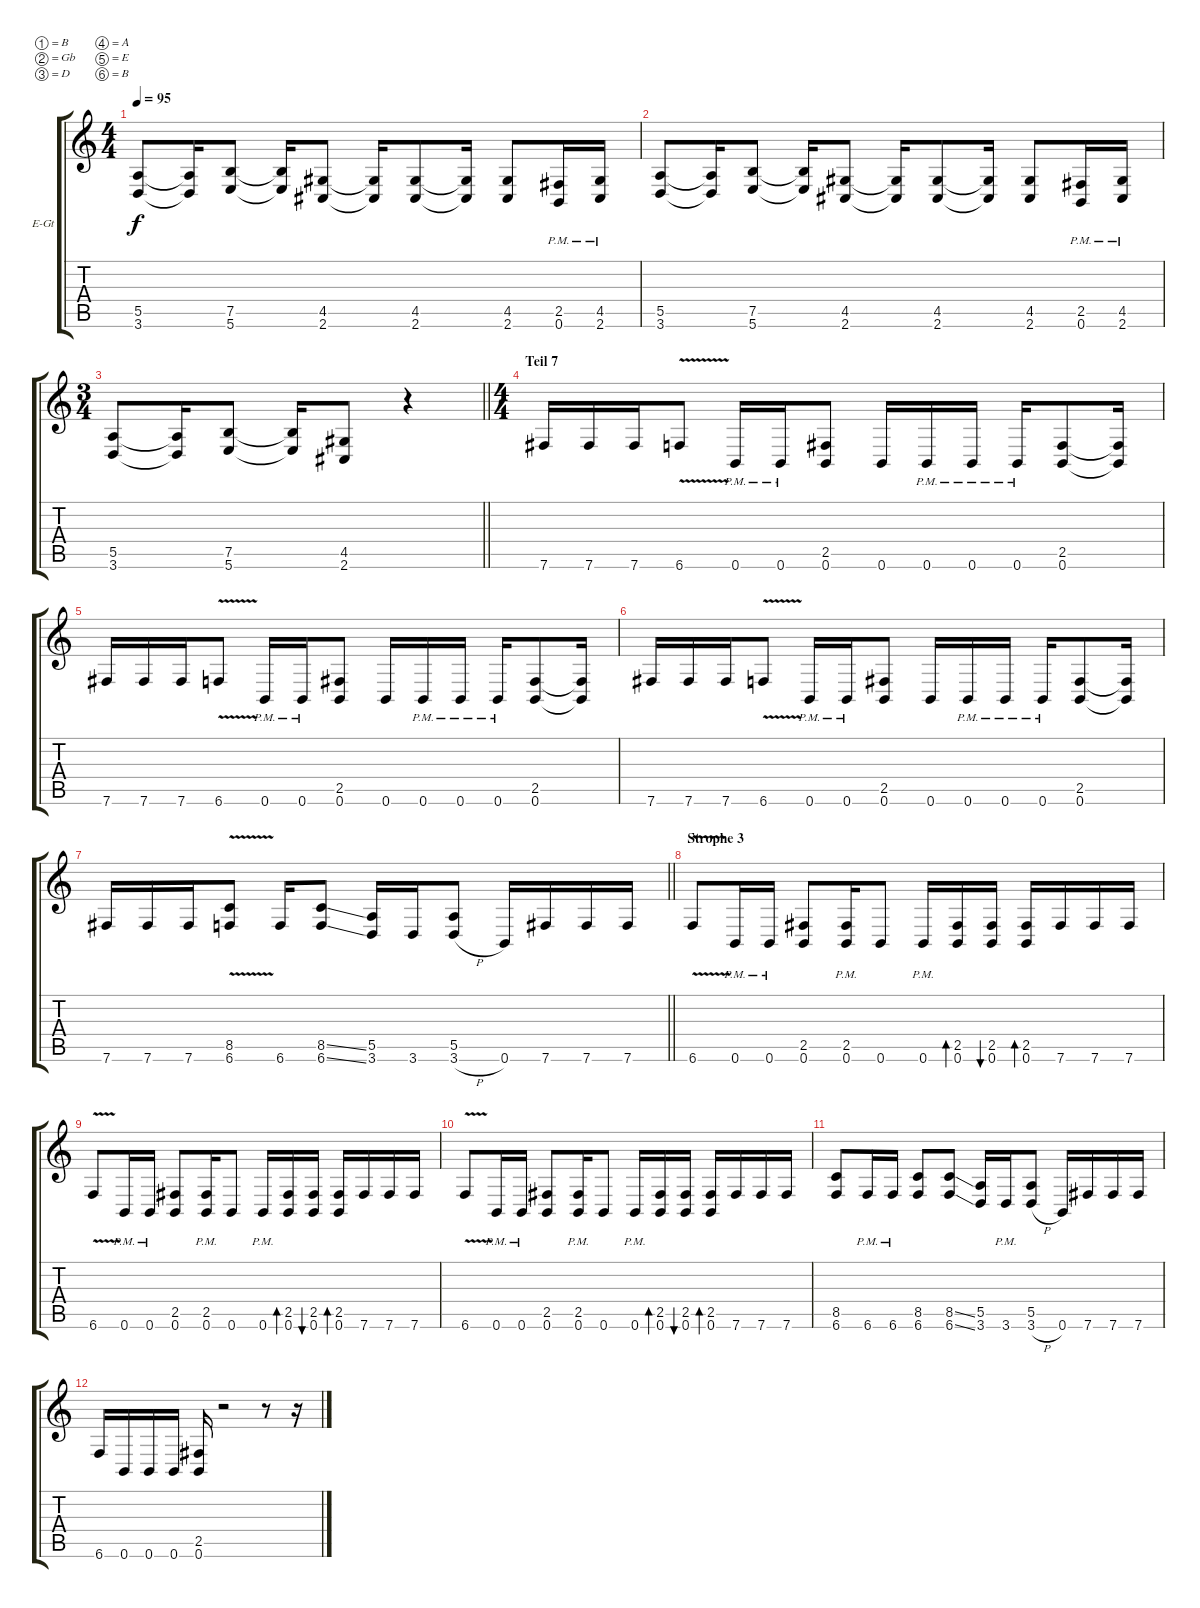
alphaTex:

\bracketExtendMode groupsimilarinstruments
\firstSystemTrackNameOrientation horizontal
\otherSystemsTrackNameOrientation horizontal
\track ("Guitar 1" "E-Gt") {instrument distortionguitar}
\staff {score tabs}
\tuning (B3 Gb3 D3 A2 E2 B1)
\ts (4 4)
\tempo 95
\clef g2
\ks c
(5.5 3.6).8{dy f} (5.5{t} 3.6{t}).16 (7.5 5.6).8 (7.5{t} 5.6{t}).16 (4.5 2.6).8 (4.5{t} 2.6{t}).16 (4.5 2.6).8 (4.5{t} 2.6{t}).16 (4.5 2.6).8 (2.5{pm} 0.6{pm}).16 (4.5{pm} 2.6{pm}).16 |
(5.5 3.6).8 (5.5{t} 3.6{t}).16 (7.5 5.6).8 (7.5{t} 5.6{t}).16 (4.5 2.6).8 (4.5{t} 2.6{t}).16 (4.5 2.6).8 (4.5{t} 2.6{t}).16 (4.5 2.6).8 (2.5{pm} 0.6{pm}).16 (4.5{pm} 2.6{pm}).16 |
\ts (3 4)
\barLineRight lightlight
(5.5 3.6).8 (5.5{t} 3.6{t}).16 (7.5 5.6).8 (7.5{t} 5.6{t}).16 (4.5 2.6).8 r.4 |
\ts (4 4)
\section ("" "Teil 7")
7.6.16 7.6.16 7.6.16 6.6{v}.8 0.6{pm}.16 0.6{pm}.16 (2.5 0.6).8 0.6.16 0.6{pm}.16 0.6{pm}.16 0.6{pm}.16 (2.5 0.6).8 (2.5{t} 0.6{t}).16 |
7.6.16 7.6.16 7.6.16 6.6{v}.8 0.6{pm}.16 0.6{pm}.16 (2.5 0.6).8 0.6.16 0.6{pm}.16 0.6{pm}.16 0.6{pm}.16 (2.5 0.6).8 (2.5{t} 0.6{t}).16 |
7.6.16 7.6.16 7.6.16 6.6{v}.8 0.6{pm}.16 0.6{pm}.16 (2.5 0.6).8 0.6.16 0.6{pm}.16 0.6{pm}.16 0.6{pm}.16 (2.5 0.6).8 (2.5{t} 0.6{t}).16 |
\barLineRight lightlight
7.6.16 7.6.16 7.6.16 (8.5{v} 6.6{v}).8 6.6.16 (8.5{ss} 6.6{ss}).8 (5.5 3.6).16 3.6.16 (5.5 3.6{h}).8 0.6.16 7.6.16 7.6.16 7.6.16 |
\section ("" "Strophe 3")
6.6{v}.8 0.6{pm}.16 0.6{pm}.16 (2.5 0.6).8 (2.5{pm} 0.6{pm}).16 0.6.8 0.6{pm}.16 (2.5 0.6).16{bd 60} (2.5 0.6).16{bu 60} (2.5 0.6).16{bd 60} 7.6.16 7.6.16 7.6.16 |
6.6{v}.8 0.6{pm}.16 0.6{pm}.16 (2.5 0.6).8 (2.5{pm} 0.6{pm}).16 0.6.8 0.6{pm}.16 (2.5 0.6).16{bd 60} (2.5 0.6).16{bu 60} (2.5 0.6).16{bd 60} 7.6.16 7.6.16 7.6.16 |
6.6{v}.8 0.6{pm}.16 0.6{pm}.16 (2.5 0.6).8 (2.5{pm} 0.6{pm}).16 0.6.8 0.6{pm}.16 (2.5 0.6).16{bd 60} (2.5 0.6).16{bu 60} (2.5 0.6).16{bd 60} 7.6.16 7.6.16 7.6.16 |
(8.5 6.6).8 6.6{pm}.16 6.6{pm}.16 (8.5 6.6).8 (8.5{ss} 6.6{ss}).8 (5.5 3.6).16 3.6{pm}.16 (5.5 3.6{h}).8 0.6.16 7.6.16 7.6.16 7.6.16 |
6.6.16 0.6.16 0.6.16 0.6.16 (2.5 0.6).16 r.2 r.8 r.16
